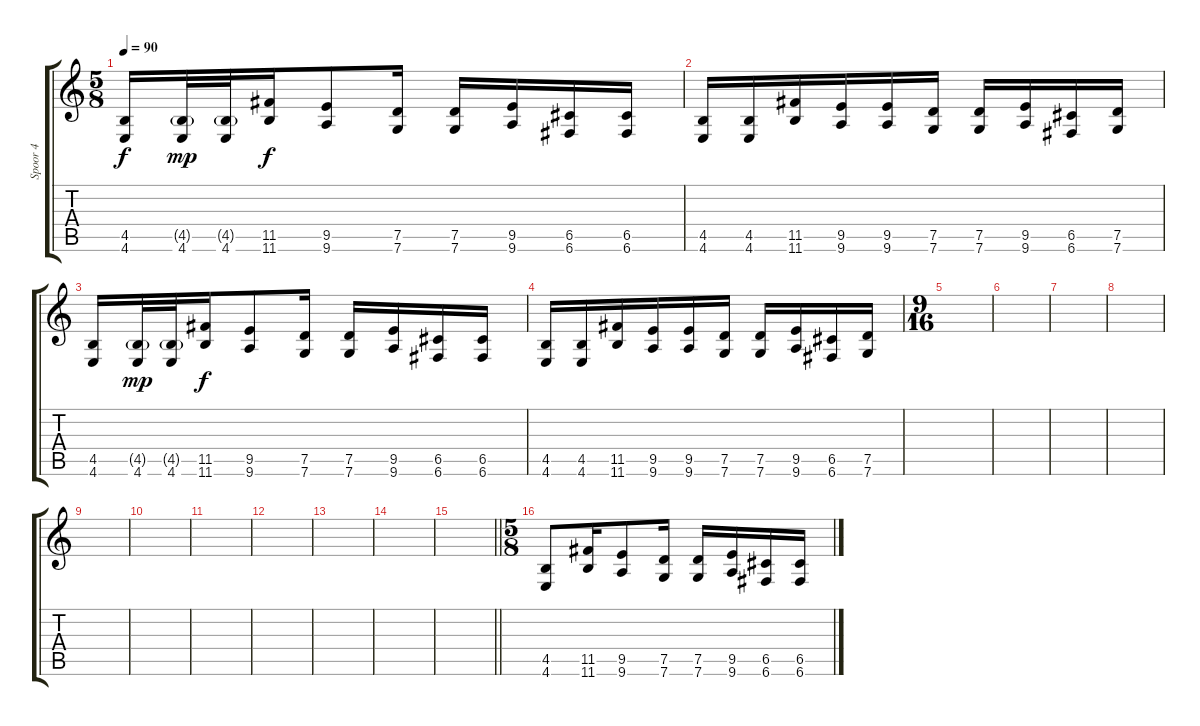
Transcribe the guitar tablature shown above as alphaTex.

\track ("Spoor 4" "Spoor 4") {instrument distortionguitar}
\staff {score tabs}
\tuning (D4 A3 F3 C3 G2 C2) {hide}
\ts (5 8)
\tempo 90
\clef g2
\ks c
(4.5 4.6).16{dy f} (4.5{g} 4.6).32{dy mp} (4.5{g} 4.6).32 (11.5 11.6).16{dy f} (9.5 9.6).8 (7.5 7.6).16 (7.5 7.6).16 (9.5 9.6).16 (6.5 6.6).16 (6.5 6.6).16 |
(4.5 4.6).16 (4.5 4.6).16 (11.5 11.6).16 (9.5 9.6).16 (9.5 9.6).16 (7.5 7.6).16 (7.5 7.6).16 (9.5 9.6).16 (6.5 6.6).16 (7.5 7.6).16 |
(4.5 4.6).16 (4.5{g} 4.6).32{dy mp} (4.5{g} 4.6).32 (11.5 11.6).16{dy f} (9.5 9.6).8 (7.5 7.6).16 (7.5 7.6).16 (9.5 9.6).16 (6.5 6.6).16 (6.5 6.6).16 |
(4.5 4.6).16 (4.5 4.6).16 (11.5 11.6).16 (9.5 9.6).16 (9.5 9.6).16 (7.5 7.6).16 (7.5 7.6).16 (9.5 9.6).16 (6.5 6.6).16 (7.5 7.6).16 |
\ts (9 16)
|
|
|
|
|
|
|
|
|
|
\barLineRight lightlight
|
\ts (5 8)
(4.5 4.6).8 (11.5 11.6).16 (9.5 9.6).8 (7.5 7.6).16 (7.5 7.6).16 (9.5 9.6).16 (6.5 6.6).16 (6.5 6.6).16
